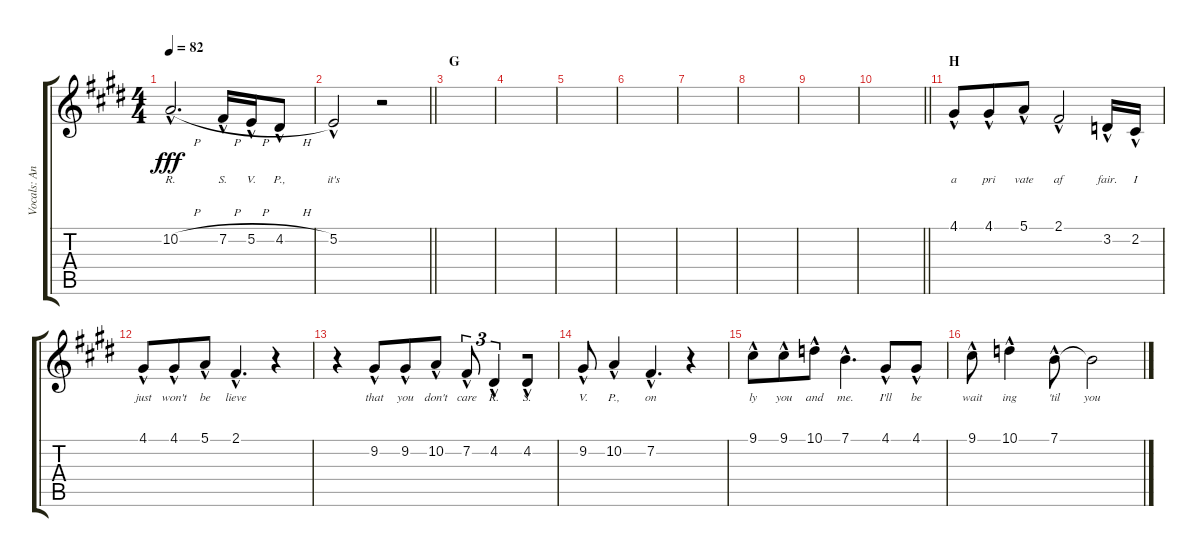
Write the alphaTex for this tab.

\track ("Vocals: Ann" "Vocals: An") {instrument pad1newage}
\staff {score tabs}
\tuning (E4 B3 G3 D3 A2 E2) {hide}
\ts (4 4)
\tempo 82
\clef g2
\ks e
10.2{h hac}.2{d lyrics (0 "R.") lyrics (1 "") lyrics (2 "") lyrics (3 "") lyrics (4 "") dy fff} 7.2{h hac}.16{lyrics (0 "S.") lyrics (1 "") lyrics (2 "") lyrics (3 "") lyrics (4 "")} 5.2{h hac}.16{lyrics (0 "V.") lyrics (1 "") lyrics (2 "") lyrics (3 "") lyrics (4 "")} 4.2{h hac}.8{lyrics (0 "P.,") lyrics (1 "") lyrics (2 "") lyrics (3 "") lyrics (4 "")} |
\barLineRight lightlight
5.2{hac}.2{lyrics (0 "it's") lyrics (1 "") lyrics (2 "") lyrics (3 "") lyrics (4 "")} r.2 |
\section ("" "G")
|
|
|
|
|
|
|
\barLineRight lightlight
|
\section ("" "H")
4.1{hac}.8{lyrics (0 "a") lyrics (1 "") lyrics (2 "") lyrics (3 "") lyrics (4 "")} 4.1{hac}.8{lyrics (0 "pri") lyrics (1 "") lyrics (2 "") lyrics (3 "") lyrics (4 "") beam merge} 5.1{hac}.8{lyrics (0 "vate") lyrics (1 "") lyrics (2 "") lyrics (3 "") lyrics (4 "")} 2.1{hac}.2{lyrics (0 "af") lyrics (1 "") lyrics (2 "") lyrics (3 "") lyrics (4 "")} 3.2{hac}.16{lyrics (0 "fair.") lyrics (1 "") lyrics (2 "") lyrics (3 "") lyrics (4 "")} 2.2{hac}.16{lyrics (0 "I") lyrics (1 "") lyrics (2 "") lyrics (3 "") lyrics (4 "")} |
4.1{hac}.8{lyrics (0 "just") lyrics (1 "") lyrics (2 "") lyrics (3 "") lyrics (4 "")} 4.1{hac}.8{lyrics (0 "won't") lyrics (1 "") lyrics (2 "") lyrics (3 "") lyrics (4 "") beam merge} 5.1{hac}.8{lyrics (0 "be") lyrics (1 "") lyrics (2 "") lyrics (3 "") lyrics (4 "")} 2.1{hac}.4{d lyrics (0 "lieve") lyrics (1 "") lyrics (2 "") lyrics (3 "") lyrics (4 "")} r.4 |
r.4 9.2{hac}.8{lyrics (0 "that") lyrics (1 "") lyrics (2 "") lyrics (3 "") lyrics (4 "")} 9.2{hac}.8{lyrics (0 "you") lyrics (1 "") lyrics (2 "") lyrics (3 "") lyrics (4 "") beam merge} 10.2{hac}.8{lyrics (0 "don't") lyrics (1 "") lyrics (2 "") lyrics (3 "") lyrics (4 "")} 7.2{hac}.8{tu (3 2) lyrics (0 "care") lyrics (1 "") lyrics (2 "") lyrics (3 "") lyrics (4 "")} 4.2{hac}.4{tu (3 2) lyrics (0 "R.") lyrics (1 "") lyrics (2 "") lyrics (3 "") lyrics (4 "") beam merge} 4.2{hac}.8{lyrics (0 "S.") lyrics (1 "") lyrics (2 "") lyrics (3 "") lyrics (4 "")} |
9.2{hac}.8{lyrics (0 "V.") lyrics (1 "") lyrics (2 "") lyrics (3 "") lyrics (4 "")} 10.2{hac}.4{lyrics (0 "P.,") lyrics (1 "") lyrics (2 "") lyrics (3 "") lyrics (4 "")} 7.2{hac}.4{d lyrics (0 "on") lyrics (1 "") lyrics (2 "") lyrics (3 "") lyrics (4 "")} r.4 |
9.1{hac}.8{lyrics (0 "ly") lyrics (1 "") lyrics (2 "") lyrics (3 "") lyrics (4 "")} 9.1{hac}.8{lyrics (0 "you") lyrics (1 "") lyrics (2 "") lyrics (3 "") lyrics (4 "") beam merge} 10.1{hac}.8{lyrics (0 "and") lyrics (1 "") lyrics (2 "") lyrics (3 "") lyrics (4 "")} 7.1{hac}.4{d lyrics (0 "me.") lyrics (1 "") lyrics (2 "") lyrics (3 "") lyrics (4 "")} 4.1{hac}.8{lyrics (0 "I'll") lyrics (1 "") lyrics (2 "") lyrics (3 "") lyrics (4 "")} 4.1{hac}.8{lyrics (0 "be") lyrics (1 "") lyrics (2 "") lyrics (3 "") lyrics (4 "")} |
9.1{hac}.8{lyrics (0 "wait") lyrics (1 "") lyrics (2 "") lyrics (3 "") lyrics (4 "")} 10.1{hac}.4{lyrics (0 "ing") lyrics (1 "") lyrics (2 "") lyrics (3 "") lyrics (4 "")} 7.1{hac}.8{lyrics (0 "'til") lyrics (1 "") lyrics (2 "") lyrics (3 "") lyrics (4 "")} 7.1{t}.2{lyrics (0 "you") lyrics (1 "") lyrics (2 "") lyrics (3 "") lyrics (4 "")}
